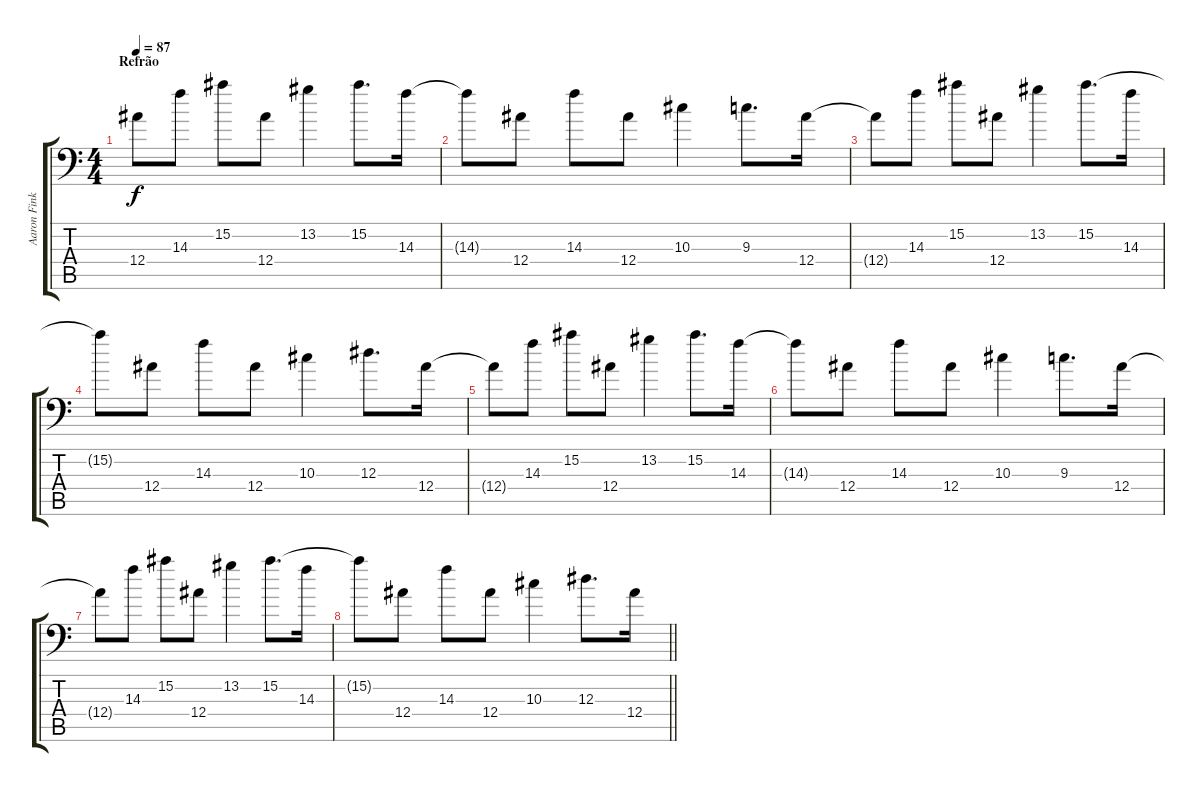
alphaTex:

\track ("Aaron Fink" "Aaron Fink") {instrument distortionguitar}
\staff {score tabs}
\tuning (C4 G3 Eb3 Bb2 F2 Bb1) {hide}
\ts (4 4)
\section ("" "Refrão")
\tempo 87
\clef f4
\ks c
12.4{t}.8{dy f} 14.3.8 15.2.8 12.4.8 13.2.4 15.2.8{d} 14.3.16 |
14.3{t}.8 12.4.8 14.3.8 12.4.8 10.3.4 9.3.8{d} 12.4.16 |
12.4{t}.8 14.3.8 15.2.8 12.4.8 13.2.4 15.2.8{d} 14.3.16 |
15.2{t}.8 12.4.8 14.3.8 12.4.8 10.3.4 12.3.8{d} 12.4.16 |
12.4{t}.8 14.3.8 15.2.8 12.4.8 13.2.4 15.2.8{d} 14.3.16 |
14.3{t}.8 12.4.8 14.3.8 12.4.8 10.3.4 9.3.8{d} 12.4.16 |
12.4{t}.8 14.3.8 15.2.8 12.4.8 13.2.4 15.2.8{d} 14.3.16 |
\barLineRight lightlight
15.2{t}.8 12.4.8 14.3.8 12.4.8 10.3.4 12.3.8{d} 12.4.16
